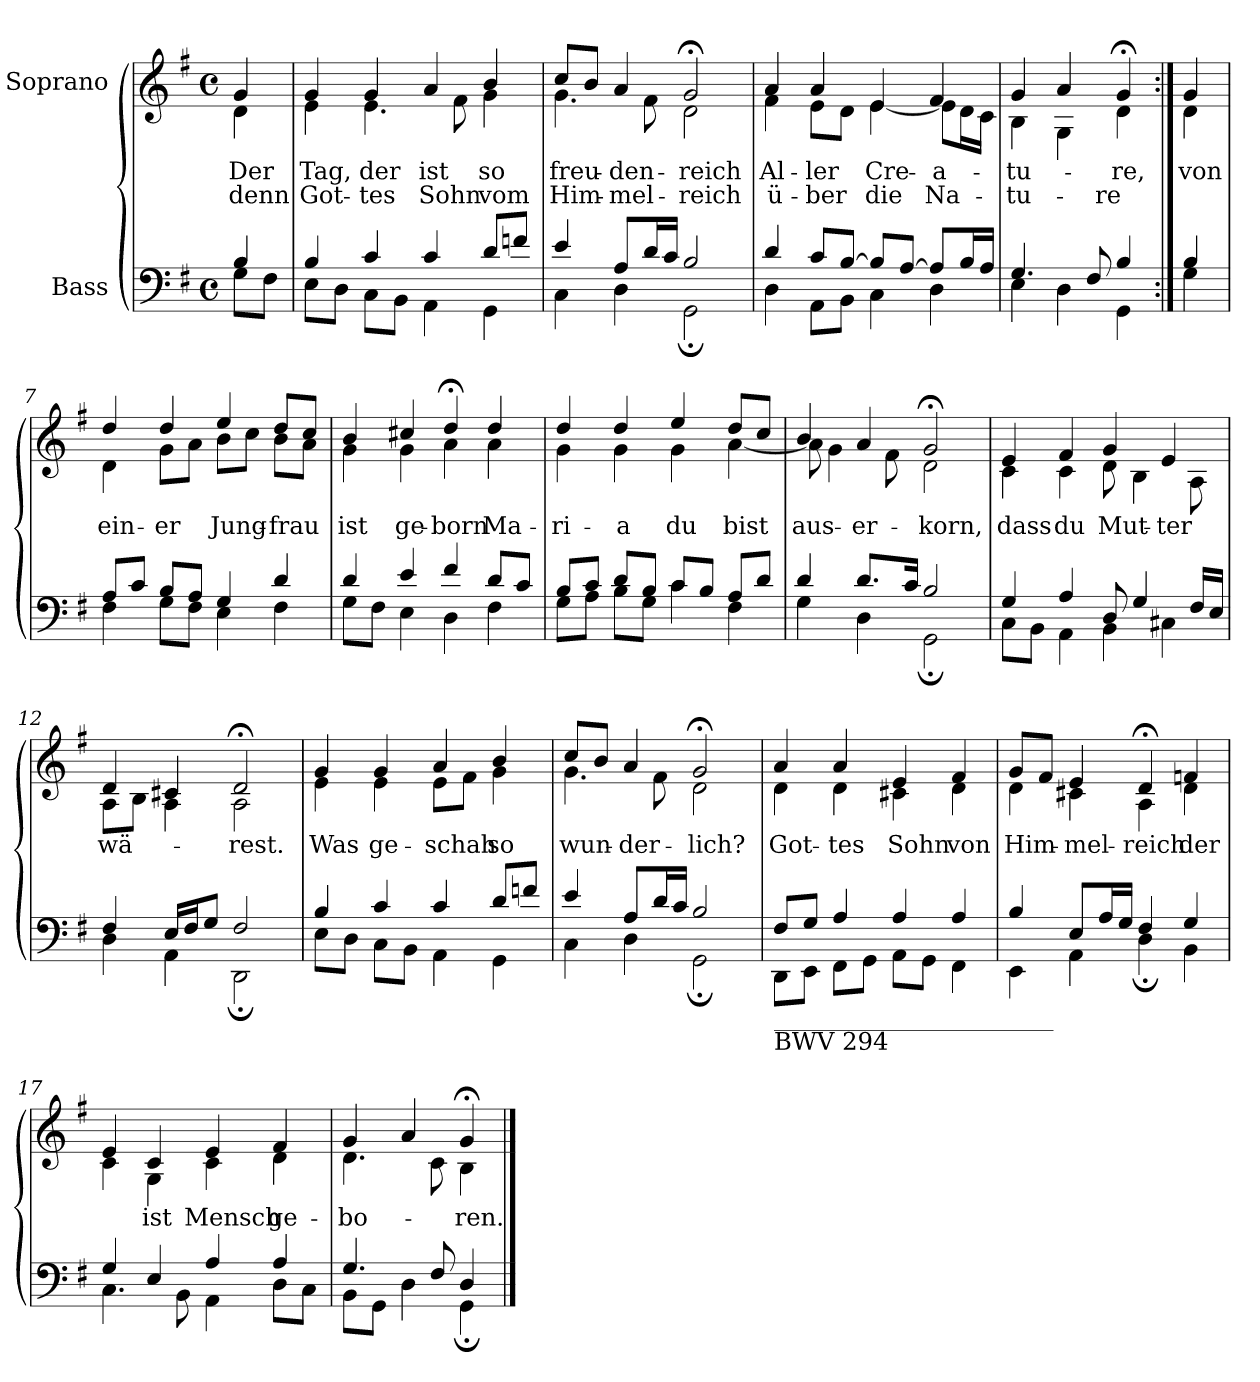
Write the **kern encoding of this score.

**kern	**kern	**text	**text
*part2	*part1	*part1	*part1
*staff2	*staff1	*staff1	*staff1
*I"Bass	*I"Soprano	*	*
*clefF4	*clefG2	*	*
*k[f#]	*k[f#]	*	*
*M4/4	*M4/4	*	*
*met(c)	*met(c)	*	*
*MM60	*MM60	*	*
=1	=1	=1	=1
*^	*	*	*
!	!	!	!LO:LY:b	!LO:LY:b
*	*	*^	*	*
4B/	8G\L	4g/	4d\	Der	denn
.	8F#\J	.	.	.	.
=2	=2	=2	=2	=2	=2
!	!	!	!	!LO:LY:b	!LO:LY:b
4B/	8E\L	4g/	4e\	Tag,	Got-
.	8D\J	.	.	.	.
!	!	!	!	!LO:LY:b	!LO:LY:b
4c/	8C\L	4g/	4.e\	der	-tes
.	8BB\J	.	.	.	.
!	!	!	!	!LO:LY:b	!LO:LY:b
4c/	4AA\	4a/	.	ist	Sohn
.	.	.	8f#\	.	.
!	!	!	!	!LO:LY:b	!LO:LY:b
8d/L	4GG\	4b/	4g\	so	vom
8fn/J	.	.	.	.	.
=3	=3	=3	=3	=3	=3
!	!	!	!	!LO:LY:b	!LO:LY:b
4e/	4C\	8cc/L	4.g\	freu-	Him-
.	.	8b/J	.	.	.
!	!	!	!	!LO:LY:b	!LO:LY:b
8A/L	4D\	4a/	.	-den-	-mel-
16d/L	.	.	8f#\	.	.
16c/JJ	.	.	.	.	.
!	!	!	!	!LO:LY:b	!LO:LY:b
2B/	2GG;\	2g;</	2d\	-reich	-reich
=4	=4	=4	=4	=4	=4
!	!	!	!	!LO:LY:b	!LO:LY:b
4d/	4D\	4a/	4f#\	Al-	ü-
!	!	!	!	!LO:LY:b	!LO:LY:b
8c/L	8AA\L	4a/	8e\L	-ler	-ber
[8B/J	8BB\J	.	8d\J	.	.
!	!	!	!	!LO:LY:b	!LO:LY:b
8B/L]	4C\	4e/	[4e\	Cre-	die
[8A/J	.	.	.	.	.
!	!	!	!	!LO:LY:b	!LO:LY:b
8A/L]	4D\	4f#/	8e\L]	-a-	Na-
16B/L	.	.	16d\L	.	.
16A/JJ	.	.	16c\JJ	.	.
=5	=5	=5	=5	=5	=5
!	!	!	!	!LO:LY:b	!LO:LY:b
4.G/	4E\	4g/	4B\	-tu-	-tu-
.	4D\	4a/	4G\	.	.
8F#/	.	.	.	.	.
!	!	!	!	!LO:LY:b	!LO:LY:b
4B/	4GG\	4g;</	4d\	-re,	-re
=6:|!	=6:|!	=6:|!	=6:|!	=6:|!	=6:|!
!	!	!	!	!LO:LY:b	!
4B/	4G\	4g/	4d\	von	.
=7	=7	=7	=7	=7	=7
!	!	!	!	!LO:LY:b	!
8A/L	4F#\	4dd/	4d\	ein-	.
8c/J	.	.	.	.	.
!	!	!	!	!LO:LY:b	!
8B/L	8G\L	4dd/	8g\L	-er	.
8A/J	8F#\J	.	8a\J	.	.
!	!	!	!	!LO:LY:b	!
4G/	4E\	4ee/	8b\L	Jung-	.
.	.	.	8cc\J	.	.
!	!	!	!	!LO:LY:b	!
4d/	4F#\	8dd/L	8b\L	-frau	.
.	.	8cc/J	8a\J	.	.
!!LO:LB:g=z	!!
=8	=8	=8	=8	=8	=8
!	!	!	!	!LO:LY:b	!
4d/	8G\L	4b/	4g\	ist	.
.	8F#\J	.	.	.	.
!	!	!	!	!LO:LY:b	!
4e/	4E\	4cc#X/	4g\	ge-	.
!	!	!	!	!LO:LY:b	!
4f#/	4D\	4dd;</	4a\	-born	.
!	!	!	!	!LO:LY:b	!
8d/L	4F#\	4dd/	4a\	Ma-	.
8c/J	.	.	.	.	.
=9	=9	=9	=9	=9	=9
!	!	!	!	!LO:LY:b	!
8B/L	8G\L	4dd/	4g\	-ri-	.
8c/J	8A\J	.	.	.	.
!	!	!	!	!LO:LY:b	!
8d/L	8B\L	4dd/	4g\	-a	.
8B/J	8G\J	.	.	.	.
!	!	!	!	!LO:LY:b	!
8c/L	4c\	4ee/	4g\	du	.
8B/J	.	.	.	.	.
!	!	!	!	!LO:LY:b	!
8A/L	4F#\	8dd/L	[4a\	bist	.
8d/J	.	8cc/J	.	.	.
=10	=10	=10	=10	=10	=10
!	!	!	!	!LO:LY:b	!
4d/	4G\	4b/	8a\]	aus-	.
.	.	.	4g\	.	.
!	!	!	!	!LO:LY:b	!
8.d/L	4D\	4a/	.	-er-	.
.	.	.	8f#\	.	.
16c/Jk	.	.	.	.	.
!	!	!	!	!LO:LY:b	!
2B/	2GG;\	2g;</	2d\	-korn,	.
=11	=11	=11	=11	=11	=11
!	!	!	!	!LO:LY:b	!
4G/	8C\L	4e/	4c\	dass	.
.	8BB\J	.	.	.	.
!	!	!	!	!LO:LY:b	!
4A/	4AA\	4f#/	4c\	du	.
!	!	!	!	!LO:LY:b	!
8D/	4BB\	4g/	8d\	Mut-	.
4G/	.	.	4B\	.	.
!	!	!	!	!LO:LY:b	!
.	4C#X\	4e/	.	-ter	.
16F#/LL	.	.	8A\	.	.
16E/JJ	.	.	.	.	.
=12	=12	=12	=12	=12	=12
!	!	!	!	!LO:LY:b	!
4F#/	4D\	4d/	8A\L	wä-	.
.	.	.	8B\J	.	.
16E/LL	4AA\	4c#X/	4A\	.	.
16F#/J	.	.	.	.	.
8G/J	.	.	.	.	.
!	!	!	!	!LO:LY:b	!
2F#/	2DD;\	2d;</	2A\	-rest.	.
!!LO:LB:g=z	!!
=13	=13	=13	=13	=13	=13
!	!	!	!	!LO:LY:b	!
4B/	8E\L	4g/	4e\	Was	.
.	8D\J	.	.	.	.
!	!	!	!	!LO:LY:b	!
4c/	8C\L	4g/	4e\	ge-	.
.	8BB\J	.	.	.	.
!	!	!	!	!LO:LY:b	!
4c/	4AA\	4a/	8e\L	-schah	.
.	.	.	8f#\J	.	.
!	!	!	!	!LO:LY:b	!
8d/L	4GG\	4b/	4g\	so	.
8fn/J	.	.	.	.	.
=14	=14	=14	=14	=14	=14
!	!	!	!	!LO:LY:b	!
4e/	4C\	8cc/L	4.g\	wun-	.
.	.	8b/J	.	.	.
!	!	!	!	!LO:LY:b	!
8A/L	4D\	4a/	.	-der-	.
16d/L	.	.	8f#\	.	.
16c/JJ	.	.	.	.	.
!	!	!	!	!LO:LY:b	!
2B/	2GG;\	2g;</	2d\	-lich?	.
=15	=15	=15	=15	=15	=15
!LO:TX:b:t=_______________________	!	!	!	!	!
!LO:TX:b:t=BWV 294	!	!	!	!	!
!	!	!	!	!LO:LY:b	!
8F#/L	8DD\L	4a/	4d\	Got-	.
8G/J	8EE\J	.	.	.	.
!	!	!	!	!LO:LY:b	!
4A/	8FF#\L	4a/	4d\	-tes	.
.	8GG\J	.	.	.	.
!	!	!	!	!LO:LY:b	!
4A/	8AA\L	4e/	4c#X\	Sohn	.
.	8GG\J	.	.	.	.
!	!	!	!	!LO:LY:b	!
4A/	4FF#\	4f#/	4d\	von	.
=16	=16	=16	=16	=16	=16
!	!	!	!	!LO:LY:b	!
4B/	4EE\	8g/L	4d\	Him-	.
.	.	8f#/J	.	.	.
!	!	!	!	!LO:LY:b	!
8E/L	4AA\	4e/	4c#X\	-mel-	.
16A/L	.	.	.	.	.
16G/JJ	.	.	.	.	.
!	!	!	!	!LO:LY:b	!
4F#/	4D;\	4d;</	4A\	-reich	.
!	!	!	!	!LO:LY:b	!
4G/	4BB\	4fn/	4d\	der	.
=17	=17	=17	=17	=17	=17
4G/	4.C\	4e/	4c\	.	.
!	!	!	!	!LO:LY:b	!
4E/	.	4c/	4G\	ist	.
.	8BB\	.	.	.	.
!	!	!	!	!LO:LY:b	!
4A/	4AA\	4e/	4c\	Mensch	.
!	!	!	!	!LO:LY:b	!
4A/	8D\L	4f#/	4d\	ge-	.
.	8C\J	.	.	.	.
=18	=18	=18	=18	=18	=18
!	!	!	!	!LO:LY:b	!
4.G/	8BB\L	4g/	4.d\	-bo-	.
.	8GG\J	.	.	.	.
.	4D\	4a/	.	.	.
8F#/	.	.	8c\	.	.
!	!	!	!	!LO:LY:b	!
4D/	4GG;\	4g;</	4B\	-ren.	.
*v	*v	*	*	*	*
*	*v	*v	*	*
==	==	==	==
*-	*-	*-	*-
